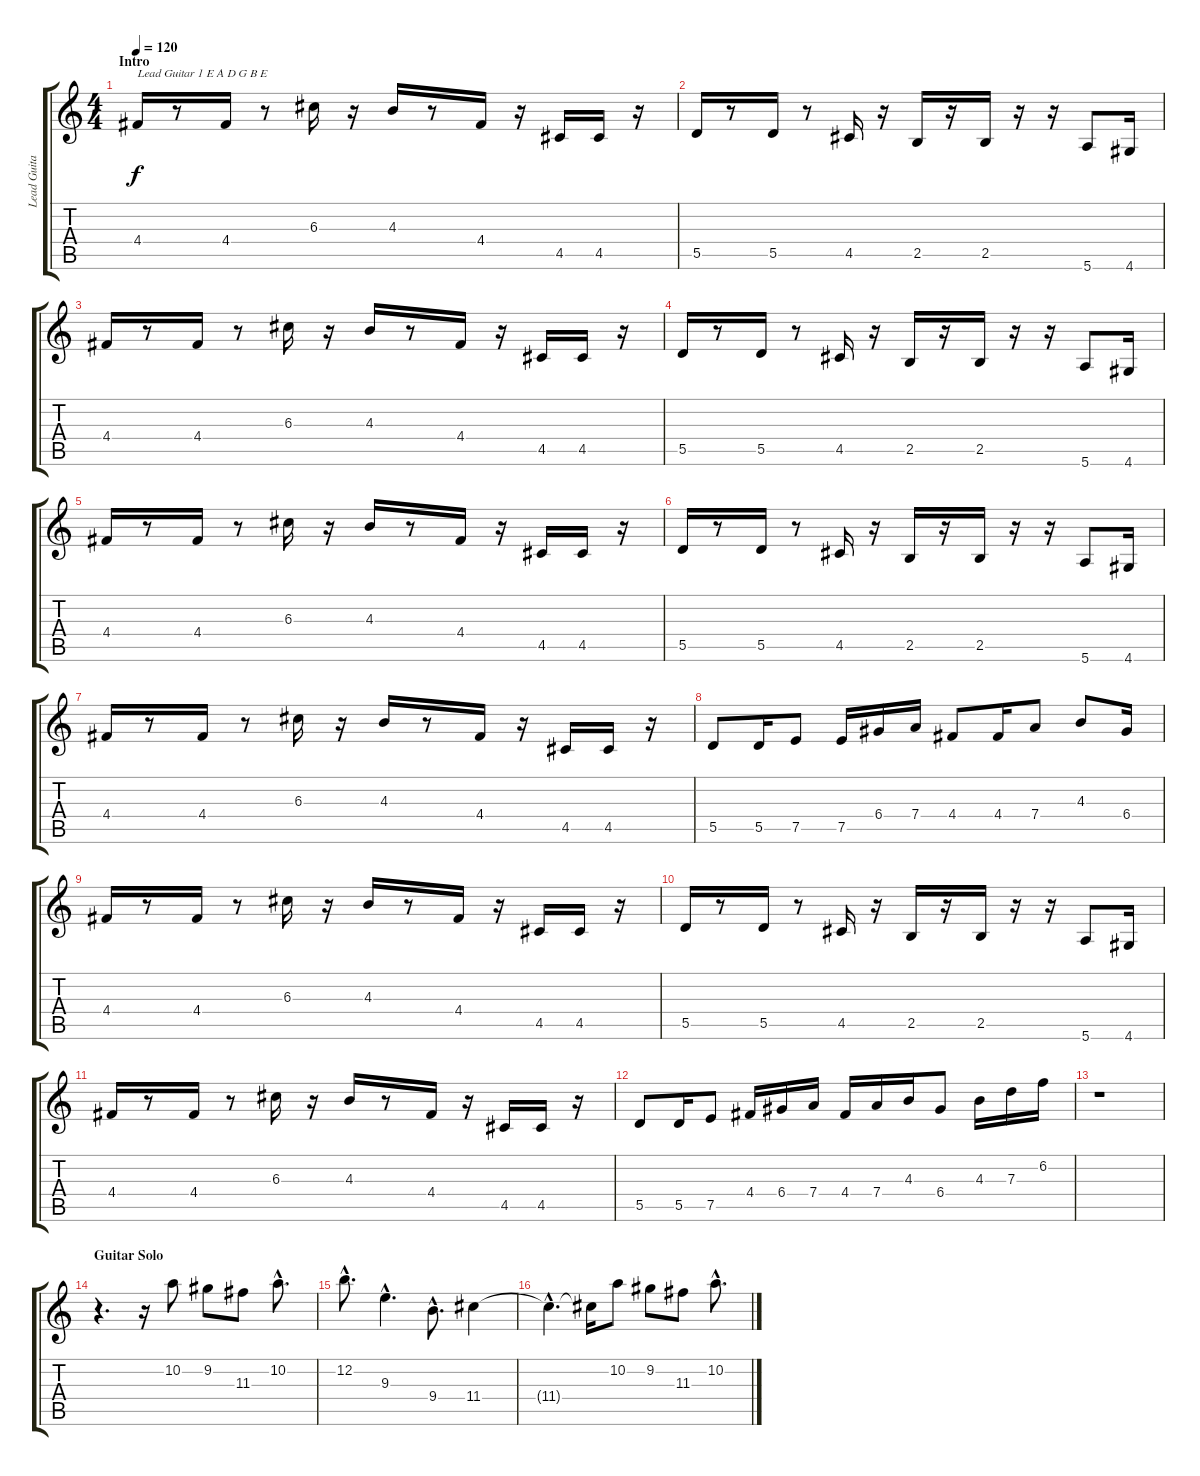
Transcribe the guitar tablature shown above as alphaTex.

\track ("Lead Guitar 1" "Lead Guita") {instrument distortionguitar}
\staff {score tabs}
\tuning (E4 B3 G3 D3 A2 E2) {hide}
\ts (4 4)
\section ("" "Intro")
\tempo 120
\clef g2
\ks c
4.4.16{txt "Lead Guitar 1 E A D G B E" dy f instrument distortionguitar} r.8 4.4.16 r.8 6.3.16 r.16 4.3.16 r.8 4.4.16 r.16 4.5.16 4.5.16 r.16 |
5.5.16 r.8 5.5.16 r.8 4.5.16 r.16 2.5.16 r.16 2.5.16 r.16 r.16 5.6.8 4.6.16 |
4.4.16 r.8 4.4.16 r.8 6.3.16 r.16 4.3.16 r.8 4.4.16 r.16 4.5.16 4.5.16 r.16 |
5.5.16 r.8 5.5.16 r.8 4.5.16 r.16 2.5.16 r.16 2.5.16 r.16 r.16 5.6.8 4.6.16 |
4.4.16 r.8 4.4.16 r.8 6.3.16 r.16 4.3.16 r.8 4.4.16 r.16 4.5.16 4.5.16 r.16 |
5.5.16 r.8 5.5.16 r.8 4.5.16 r.16 2.5.16 r.16 2.5.16 r.16 r.16 5.6.8 4.6.16 |
4.4.16 r.8 4.4.16 r.8 6.3.16 r.16 4.3.16 r.8 4.4.16 r.16 4.5.16 4.5.16 r.16 |
5.5.8 5.5.16 7.5.8 7.5.16 6.4.16 7.4.16 4.4.8 4.4.16 7.4.8 4.3.8 6.4.16 |
4.4.16 r.8 4.4.16 r.8 6.3.16 r.16 4.3.16 r.8 4.4.16 r.16 4.5.16 4.5.16 r.16 |
5.5.16 r.8 5.5.16 r.8 4.5.16 r.16 2.5.16 r.16 2.5.16 r.16 r.16 5.6.8 4.6.16 |
4.4.16 r.8 4.4.16 r.8 6.3.16 r.16 4.3.16 r.8 4.4.16 r.16 4.5.16 4.5.16 r.16 |
5.5.8 5.5.16 7.5.8 4.4.16 6.4.16 7.4.16 4.4.16 7.4.16 4.3.16 6.4.8 4.3.16 7.3.16 6.2.16 |
r.1 |
\section ("" "Guitar Solo")
r.4{d instrument overdrivenguitar} r.16 10.2.8 9.2.8 11.3.8 10.2{hac}.8{d} |
12.2{hac}.8{d} 9.3{hac}.4{d} 9.4{hac}.8{d} 11.4.4 |
11.4{hac t}.4{d} 11.4{t}.16 10.2.8 9.2.8 11.3.8 10.2{hac}.8{d}
